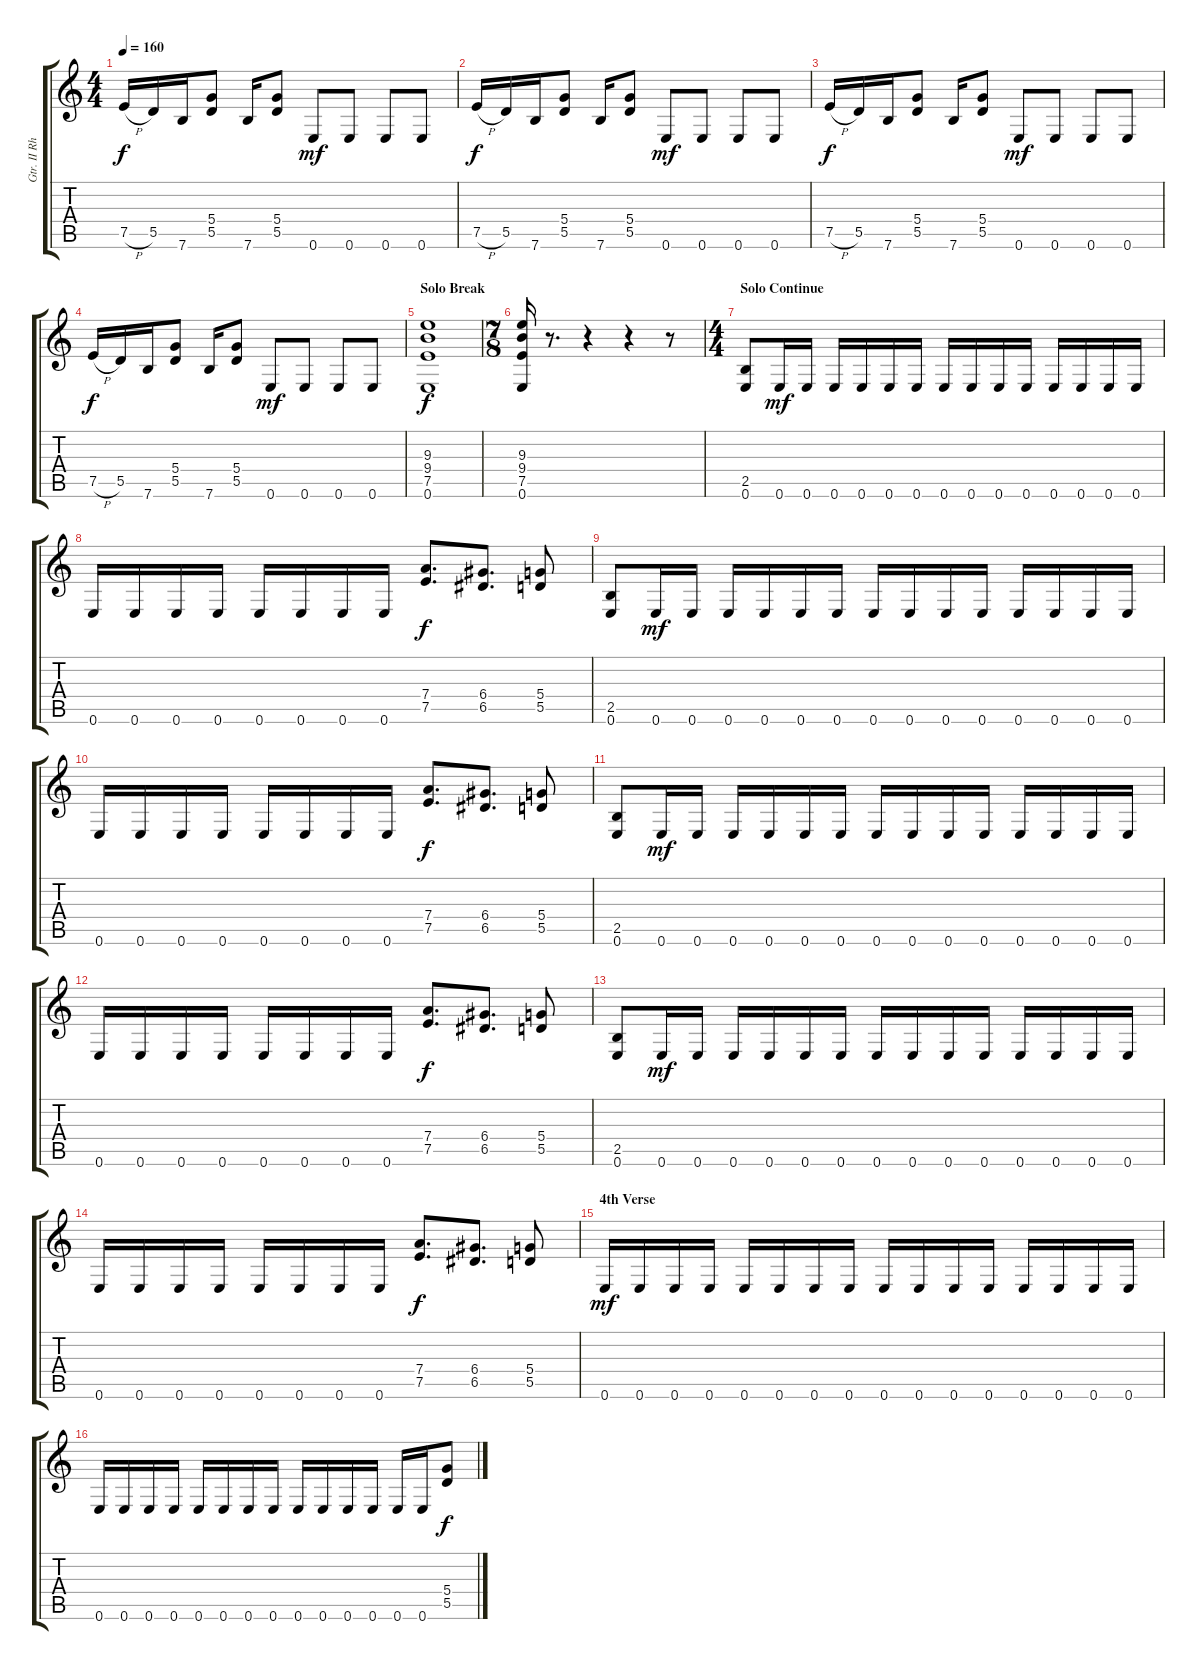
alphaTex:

\track ("Gtr. II Rhytm" "Gtr. II Rh") {instrument overdrivenguitar}
\staff {score tabs}
\tuning (E4 B3 G3 D3 A2 E2) {hide}
\ts (4 4)
\tempo 160
\clef g2
\ks c
7.5{h}.16{dy f} 5.5.16 7.6.16 (5.4 5.5).8 7.6.16 (5.4 5.5).8 0.6.8{dy mf} 0.6.8 0.6.8 0.6.8 |
7.5{h}.16{dy f} 5.5.16 7.6.16 (5.4 5.5).8 7.6.16 (5.4 5.5).8 0.6.8{dy mf} 0.6.8 0.6.8 0.6.8 |
7.5{h}.16{dy f} 5.5.16 7.6.16 (5.4 5.5).8 7.6.16 (5.4 5.5).8 0.6.8{dy mf} 0.6.8 0.6.8 0.6.8 |
7.5{h}.16{dy f} 5.5.16 7.6.16 (5.4 5.5).8 7.6.16 (5.4 5.5).8 0.6.8{dy mf} 0.6.8 0.6.8 0.6.8 |
\section ("" "Solo Break")
(9.3 9.4 7.5 0.6).1{dy f} |
\ts (7 8)
(9.3 9.4 7.5 0.6).16 r.8{d} r.4 r.4 r.8 |
\ts (4 4)
\section ("" "Solo Continue")
(2.5 0.6).8 0.6.16{dy mf} 0.6.16 0.6.16 0.6.16 0.6.16 0.6.16 0.6.16 0.6.16 0.6.16 0.6.16 0.6.16 0.6.16 0.6.16 0.6.16 |
0.6.16 0.6.16 0.6.16 0.6.16 0.6.16 0.6.16 0.6.16 0.6.16 (7.4 7.5).8{d dy f} (6.4 6.5).8{d} (5.4 5.5).8 |
(2.5 0.6).8 0.6.16{dy mf} 0.6.16 0.6.16 0.6.16 0.6.16 0.6.16 0.6.16 0.6.16 0.6.16 0.6.16 0.6.16 0.6.16 0.6.16 0.6.16 |
0.6.16 0.6.16 0.6.16 0.6.16 0.6.16 0.6.16 0.6.16 0.6.16 (7.4 7.5).8{d dy f} (6.4 6.5).8{d} (5.4 5.5).8 |
(2.5 0.6).8 0.6.16{dy mf} 0.6.16 0.6.16 0.6.16 0.6.16 0.6.16 0.6.16 0.6.16 0.6.16 0.6.16 0.6.16 0.6.16 0.6.16 0.6.16 |
0.6.16 0.6.16 0.6.16 0.6.16 0.6.16 0.6.16 0.6.16 0.6.16 (7.4 7.5).8{d dy f} (6.4 6.5).8{d} (5.4 5.5).8 |
(2.5 0.6).8 0.6.16{dy mf} 0.6.16 0.6.16 0.6.16 0.6.16 0.6.16 0.6.16 0.6.16 0.6.16 0.6.16 0.6.16 0.6.16 0.6.16 0.6.16 |
0.6.16 0.6.16 0.6.16 0.6.16 0.6.16 0.6.16 0.6.16 0.6.16 (7.4 7.5).8{d dy f} (6.4 6.5).8{d} (5.4 5.5).8 |
\section ("" "4th Verse")
0.6.16{dy mf} 0.6.16 0.6.16 0.6.16 0.6.16 0.6.16 0.6.16 0.6.16 0.6.16 0.6.16 0.6.16 0.6.16 0.6.16 0.6.16 0.6.16 0.6.16 |
0.6.16 0.6.16 0.6.16 0.6.16 0.6.16 0.6.16 0.6.16 0.6.16 0.6.16 0.6.16 0.6.16 0.6.16 0.6.16 0.6.16 (5.4 5.5).8{dy f}
